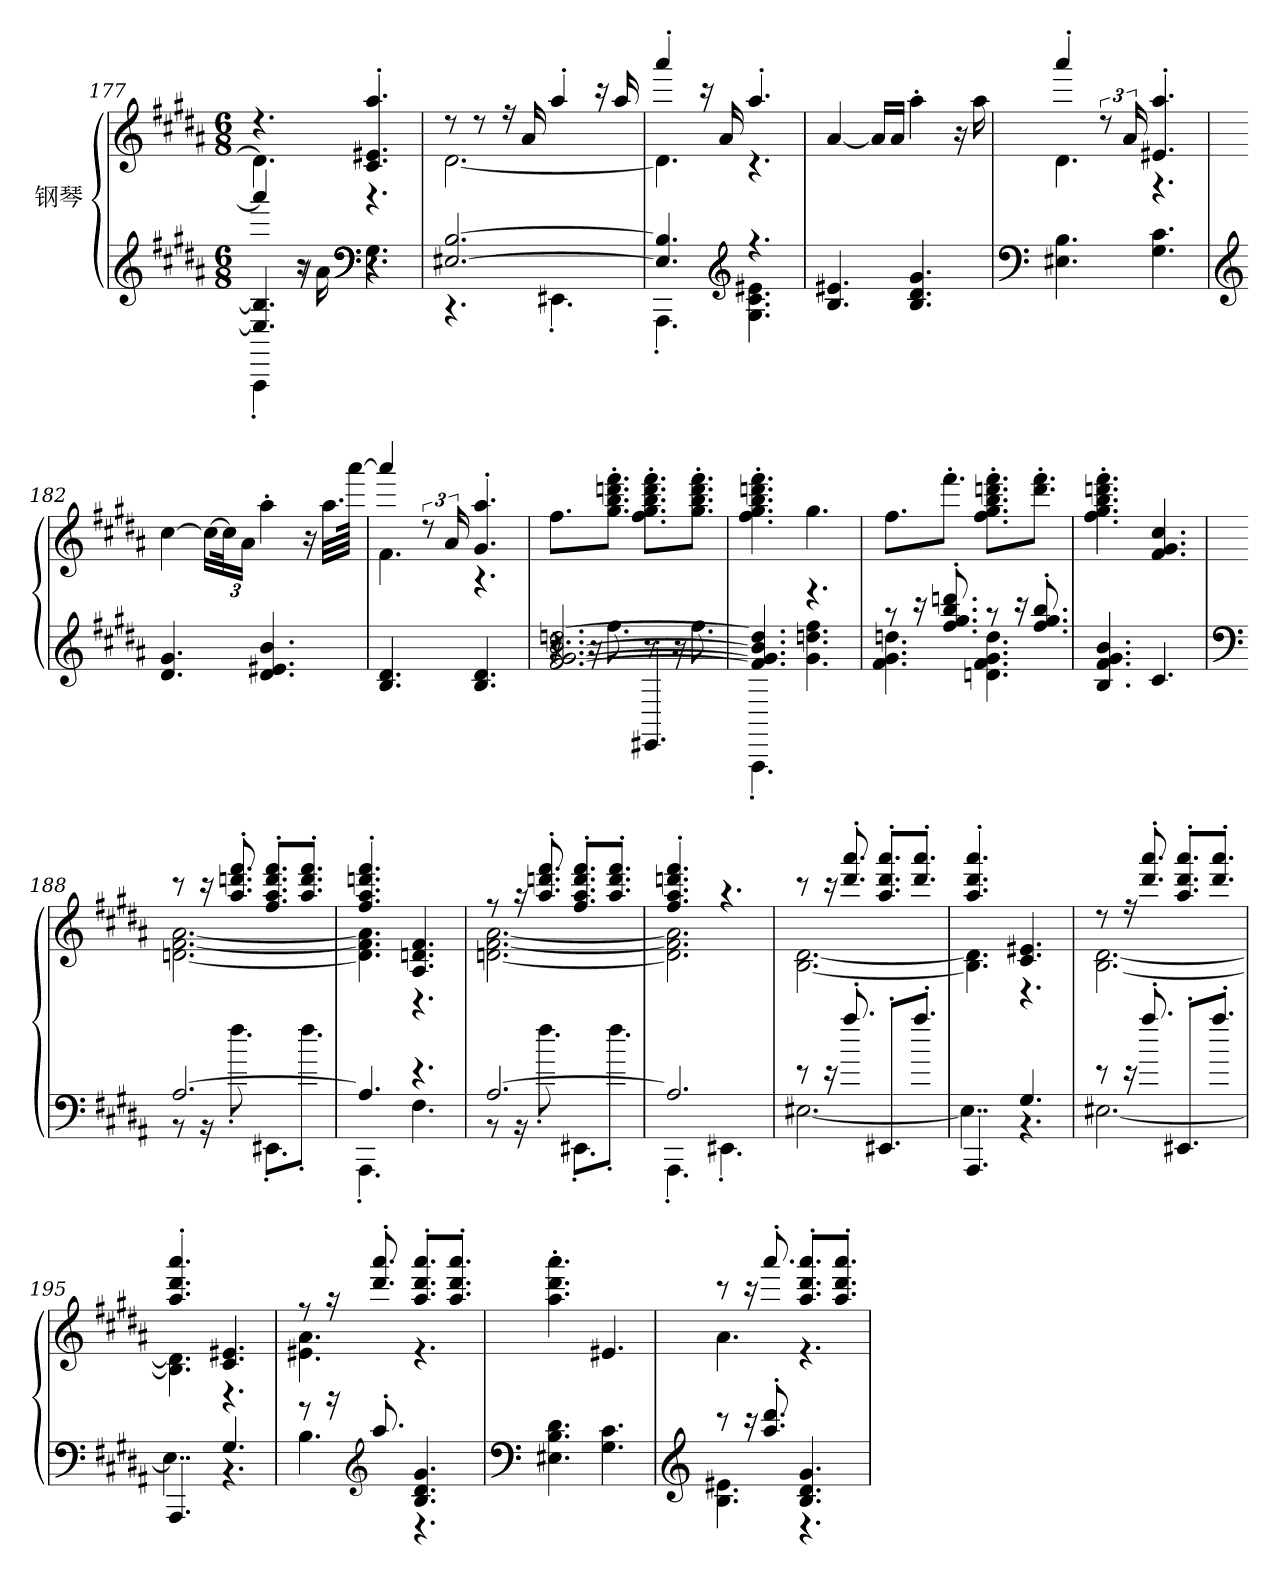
**kern	**kern
*part1	*part1
*staff2	*staff1
*I"钢琴	*
*clefG2	*clefG2
*k[f#c#g#d#a#]	*k[f#c#g#d#a#]
*M6/8	*M6/8
*MM176	*MM176
=177	=177
*^	*^
*	*^	*	*
4aaa#/]	4AAA#'\	4.E#/] 4.B/]	4.r	4.d#\]
8r	16r	.	.	.
.	16a#\	.	.	.
*clefF4	*	*	*	*
*	*	*	*MM188	*
4.r	4.G#\	4.r	4.c#/' 4.e#X/' 4.aa#/'	4.r
*v	*v	*v	*	*
=178	=178	=178
*	*MM186	*
*^	*	*
[2.E#X/ [2.B/	4.r	8r	[2.d#\
.	.	8r	.
.	.	16r	.
.	.	16a#/	.
*	*	*MM189	*
.	4.EE#X'\	4aa#'/	.
.	.	16r	.
.	.	16aa#/	.
=179	=179	=179	=179
*	*	*MM193	*
4.E#/] 4.B/]	4.AAA#'\	4aaa#'/	4.d#\]
.	.	16r	.
.	.	16a#/	.
*clefG2	*	*	*
*	*	*MM194	*
4.r	4.G#\ 4.c#\ 4.e#X\	4.aa#'/	4.r
*v	*v	*	*
*	*v	*v
!!LO:PB:g=z
=180	=180
*	*MM186
4.B/ 4.e#X/	[4a#/
.	16a#/LL]
.	16a#/JJ
*	*MM188
4.B/ 4.d#/ 4.g#/	4aa#'\
.	16r
.	16aa#\
=181	=181
*clefF4	*
*	*MM198
*	*^
4.E#X\ 4.B\	4aaa#'/	4.d#\
.	12r	.
.	24a#/	.
*	*MM188	*
4.G#\ 4.c#\	4.e#X/' 4.aa#/'	4.r
*	*v	*v
=182	=182
*clefG2	*
4.d#/ 4.g#/	[4cc#\
.	16cc#\LL_
*	*Xbrackettup
.	48cc#\K]
.	24a#\JJ
*	*MM187
4.d#/ 4.e#X/ 4.b/	4aa#'\
.	16r
.	32.aa#\LLL
.	[64aaa#\JJJk
=183	=183
*	*MM208
*	*^
4.B/ 4.d#/	4aaa#/]	4.f#\
*	*brackettup	*
.	12r	.
.	24a#/	.
*	*MM181	*
4.B/ 4.d#/	4.g#/' 4.aa#/'	4.r
*	*v	*v
!!LO:LB:g=z
=184	=184
*	*MM187
*^	*
*	*^	*
[2.f#/ [2.g#/ [2.b/ [2.ddn/	8r	4.r	8.ff#\L
.	16r	.	.
.	8.ff#\	.	8.gg#\' 8.bb\' 8.dddn\' 8.fff#\'J
*	*	*	*MM202
.	8r	4.EE#X'/	8.ff#\' 8.gg#\' 8.bb\' 8.ddd\' 8.fff#\'L
.	16r	.	.
.	8.ff#\	.	8.gg#\' 8.bb\' 8.ddd\' 8.fff#\'J
*v	*v	*v	*
=185	=185
*	*MM186
*^	*
4.f#/] 4.g#/] 4.b/] 4.dd/]	4.AAA#'\	4.ff#\' 4.gg#\' 4.bb\' 4.dddn\' 4.fff#\'
*	*	*MM191
4.r	4.g#\ 4.ddn\ 4.ff#\	4.gg#\
=186	=186	=186
*	*	*MM193
8r	4.f#\ 4.g#\ 4.ddn\	8.ff#\L
16r	.	.
8.ff#/' 8.gg#/' 8.bb/' 8.dddn/'	.	8.fff#'\J
*	*	*MM184
8r	4.dn\ 4.f#\ 4.g#\ 4.dd\	8.ff#\' 8.gg#\' 8.bb\' 8.dddn\' 8.fff#\'L
16r	.	.
8.ff#/' 8.gg#/' 8.bb/'	.	8.ddd\' 8.fff#\'J
*v	*v	*
=187	=187
*	*MM188
4.B/ 4.f#/ 4.g#/ 4.b/	4.ff#\' 4.gg#\' 4.bb\' 4.dddn\' 4.fff#\'
4.c#/	4.f#/ 4.g#/ 4.cc#/
!!LO:LB:g=z
=188	=188
*clefF4	*
*	*MM183
*^	*^
[2.A#/	8r	8r	[2.dn\ [2.f#\ [2.a#\
.	16r	16r	.
.	8.ff#'\	8.aa#/' 8.dddn/' 8.fff#/'	.
*	*	*MM187	*
.	8.EE#X'\L	8.ff#/' 8.aa#/' 8.ddd/' 8.fff#/'L	.
.	8.ff#'\J	8.aa#/' 8.ddd/' 8.fff#/'J	.
=189	=189	=189	=189
4.A#/]	4.AAA#'\	4.ff#/' 4.aa#/' 4.dddn/' 4.fff#/'	4.d\] 4.f#\] 4.a#\]
*	*	*MM177	*
4.r	4.F#\	4.A#/ 4.dn/ 4.f#/	4.r
=190	=190	=190	=190
*	*	*MM191	*
[2.A#/	8r	8r	[2.dn\ [2.f#\ [2.a#\
.	16r	16r	.
.	8.ff#'\	8.aa#/' 8.dddn/' 8.fff#/'	.
*	*	*MM180	*
.	8.EE#X'\L	8.ff#/' 8.aa#/' 8.ddd/' 8.fff#/'L	.
.	8.ff#'\J	8.aa#/' 8.ddd/' 8.fff#/'J	.
=191	=191	=191	=191
*	*	*MM187	*
2.A#/]	4.AAA#'\	4.ff#/' 4.aa#/' 4.dddn/' 4.fff#/'	2.d\] 2.f#\] 2.a#\]
*	*	*MM162	*
.	4.EE#X'\	4.r	.
=192	=192	=192	=192
*	*	*MM183	*
8r	[2.E#X\	8r	[2.B\ [2.d#\
16r	.	16r	.
8.aa#'/	.	8.ddd#/' 8.aaa#/'	.
*	*	*MM190	*
8.EE#X'/L	.	8.aa#/' 8.ddd#/' 8.aaa#/'L	.
8.aa#'/J	.	8.ddd#/' 8.aaa#/'J	.
!!LO:LB:g=z	!!
=193	=193	=193	=193
*	*	*MM175	*
4.AAA#'/	4.E#\]	4.aa#/' 4.ddd#/' 4.aaa#/'	4.B\] 4.d#\]
*	*	*MM180	*
4.G#/	4.r	4.c#/ 4.e#X/	4.r
=194	=194	=194	=194
*	*	*MM186	*
8r	[2.E#X\	8r	[2.B\ [2.d#\
16r	.	16r	.
8.aa#'/	.	8.ddd#/' 8.aaa#/'	.
*	*	*MM194	*
8.EE#X'/L	.	8.aa#/' 8.ddd#/' 8.aaa#/'L	.
8.aa#'/J	.	8.ddd#/' 8.aaa#/'J	.
=195	=195	=195	=195
*	*	*MM185	*
4.AAA#'/	4.E#\]	4.aa#/' 4.ddd#/' 4.aaa#/'	4.B\] 4.d#\]
*	*	*MM188	*
4.G#/	4.r	4.c#/ 4.e#X/	4.r
=196	=196	=196	=196
*	*	*MM180	*
8r	4.B\	8r	4.e#X\ 4.a#\
16r	.	16r	.
*clefG2	*	*	*
8.aa#'/	.	8.ddd#/' 8.aaa#/'	.
*	*	*MM185	*
4.B/ 4.d#/ 4.g#/	4.r	8.aa#/' 8.ddd#/' 8.aaa#/'L	4.r
.	.	8.aa#/' 8.ddd#/' 8.aaa#/'J	.
*v	*v	*	*
*	*v	*v
=197	=197
*clefF4	*
*	*MM183
4.E#X\ 4.B\ 4.d#\	4.aa#\' 4.ddd#\' 4.aaa#\'
*	*MM181
4.G#\ 4.c#\	4.e#X/
!!LO:LB:g=z
=198	=198
*clefG2	*
*	*MM175
*^	*^
8r	4.B\ 4.e#X\	8r	4.a#\
16r	.	16r	.
8.aa#/' 8.ddd#/'	.	8.aaa#'/	.
*	*	*MM163	*
4.B/ 4.d#/ 4.g#/	4.r	8.aa#/' 8.ddd#/' 8.aaa#/'L	4.r
.	.	8.aa#/' 8.ddd#/' 8.aaa#/'J	.
*v	*v	*	*
*	*v	*v
=	=
*-	*-
